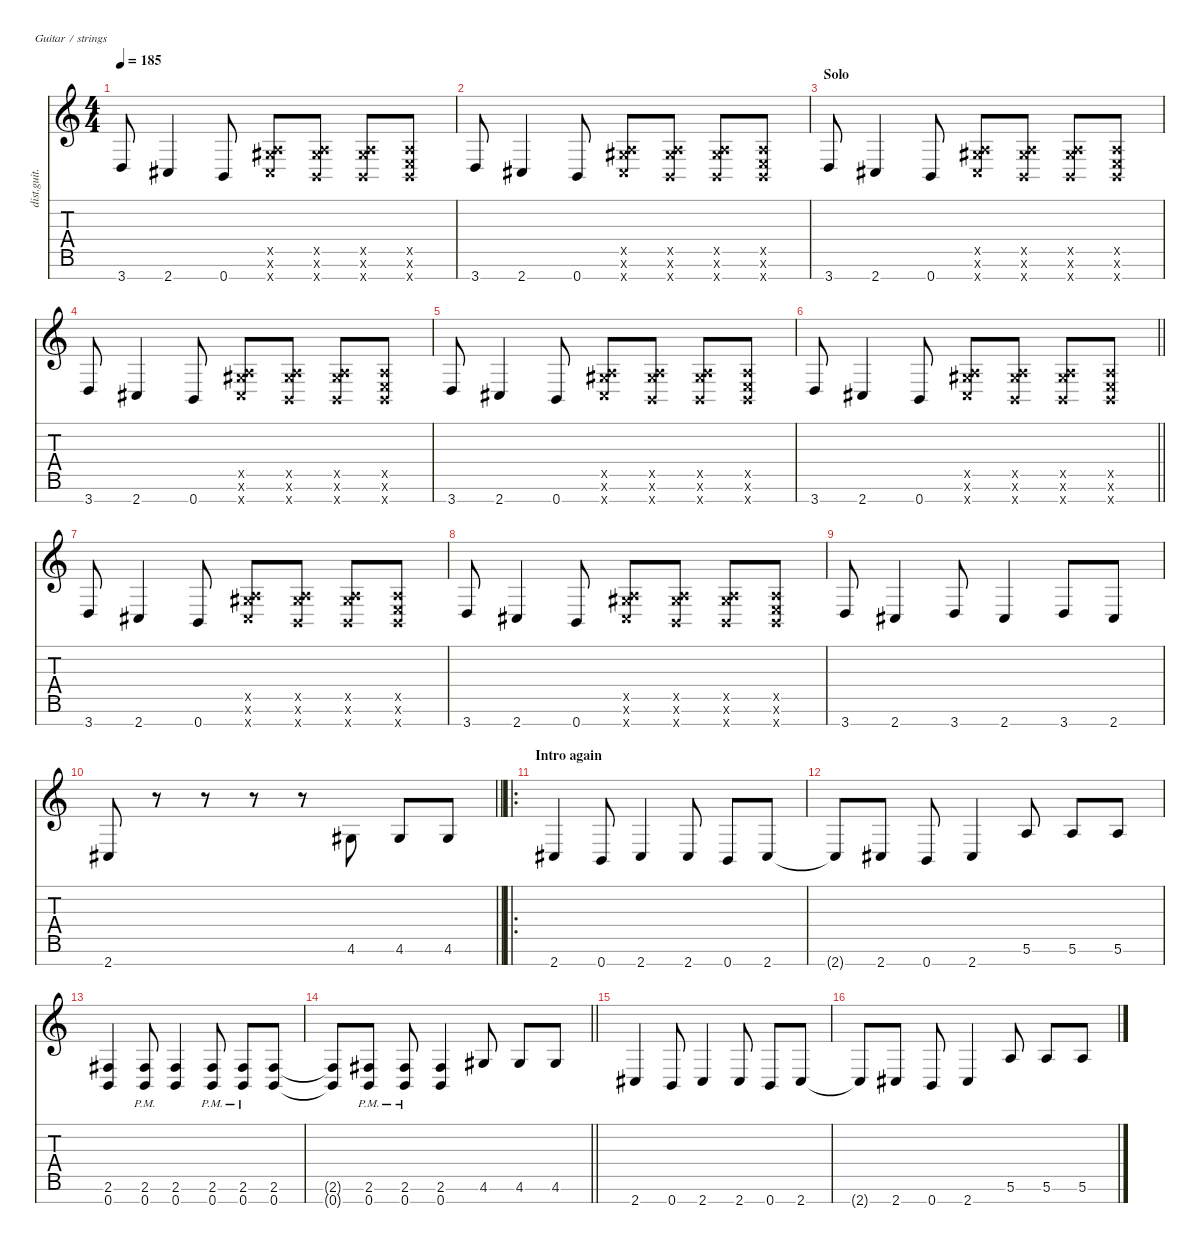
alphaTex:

\defaultSystemsLayout 4
\hideDynamics
\bracketExtendMode nobrackets
\track ("Guitar L - Petr" "dist.guit.") {instrument distortionguitar}
\staff {score tabs}
\tuning (E4 B3 G3 D3 A2 E2 B1)
\ts (4 4)
\tempo 185
\clef g2
\ks c
3.7.8{dy f beam Up} 2.7{acc #}.4{beam Up} 0.7.8{beam Up} (0.5{x} 4.6{x acc #} 2.7{x acc #}).8{beam Up} (0.5{x} 4.6{x acc #} 0.7{x}).8{beam Up} (0.5{x} 4.6{x acc #} 0.7{x}).8{beam Up} (0.5{x} 0.6{x} 0.7{x}).8{beam Up} |
3.7.8{beam Up} 2.7{acc #}.4{beam Up} 0.7.8{beam Up} (0.5{x} 4.6{x acc #} 2.7{x acc #}).8{beam Up} (0.5{x} 4.6{x acc #} 0.7{x}).8{beam Up} (0.5{x} 4.6{x acc #} 0.7{x}).8{beam Up} (0.5{x} 0.6{x} 0.7{x}).8{beam Up} |
\section ("" "Solo")
3.7.8{beam Up} 2.7{acc #}.4{beam Up} 0.7.8{beam Up} (0.5{x} 4.6{x acc #} 2.7{x acc #}).8{beam Up} (0.5{x} 4.6{x acc #} 0.7{x}).8{beam Up} (0.5{x} 4.6{x acc #} 0.7{x}).8{beam Up} (0.5{x} 0.6{x} 0.7{x}).8{beam Up} |
3.7.8{beam Up} 2.7{acc #}.4{beam Up} 0.7.8{beam Up} (0.5{x} 4.6{x acc #} 2.7{x acc #}).8{beam Up} (0.5{x} 4.6{x acc #} 0.7{x}).8{beam Up} (0.5{x} 4.6{x acc #} 0.7{x}).8{beam Up} (0.5{x} 0.6{x} 0.7{x}).8{beam Up} |
3.7.8{beam Up} 2.7{acc #}.4{beam Up} 0.7.8{beam Up} (0.5{x} 4.6{x acc #} 2.7{x acc #}).8{beam Up} (0.5{x} 4.6{x acc #} 0.7{x}).8{beam Up} (0.5{x} 4.6{x acc #} 0.7{x}).8{beam Up} (0.5{x} 0.6{x} 0.7{x}).8{beam Up} |
\barLineRight lightlight
3.7.8{beam Up} 2.7{acc #}.4{beam Up} 0.7.8{beam Up} (0.5{x} 4.6{x acc #} 2.7{x acc #}).8{beam Up} (0.5{x} 4.6{x acc #} 0.7{x}).8{beam Up} (0.5{x} 4.6{x acc #} 0.7{x}).8{beam Up} (0.5{x} 0.6{x} 0.7{x}).8{beam Up} |
3.7.8{beam Up} 2.7{acc #}.4{beam Up} 0.7.8{beam Up} (0.5{x} 4.6{x acc #} 2.7{x acc #}).8{beam Up} (0.5{x} 4.6{x acc #} 0.7{x}).8{beam Up} (0.5{x} 4.6{x acc #} 0.7{x}).8{beam Up} (0.5{x} 0.6{x} 0.7{x}).8{beam Up} |
3.7.8{beam Up} 2.7{acc #}.4{beam Up} 0.7.8{beam Up} (0.5{x} 4.6{x acc #} 2.7{x acc #}).8{beam Up} (0.5{x} 4.6{x acc #} 0.7{x}).8{beam Up} (0.5{x} 4.6{x acc #} 0.7{x}).8{beam Up} (0.5{x} 0.6{x} 0.7{x}).8{beam Up} |
3.7.8{beam Up} 2.7{acc #}.4{beam Up} 3.7.8{beam Up} 2.7{acc #}.4{beam Up} 3.7.8{beam Up} 2.7{acc #}.8{beam Up} |
\barLineRight lightlight
2.7{acc #}.8{beam Up} r.8{beam Down} r.8{beam Down} r.8{beam Down} r.8{beam Down} 4.6{acc #}.8{beam Up} 4.6{acc #}.8{beam Up} 4.6{acc #}.8{beam Up} |
\ro
\section ("" "Intro again")
2.7{acc #}.4{beam Up} 0.7.8{beam Up} 2.7{acc #}.4{beam Up} 2.7{acc #}.8{beam Up} 0.7.8{beam Up} 2.7{acc #}.8{beam Up} |
2.7{t acc #}.8{beam Up} 2.7{acc #}.8{beam Up} 0.7.8{beam Up} 2.7{acc #}.4{beam Up} 5.6.8{beam Up} 5.6.8{beam Up} 5.6.8{beam Up} |
(2.6{acc #} 0.7).4{beam Up} (2.6{pm acc #} 0.7{pm}).8{beam Up} (2.6{acc #} 0.7).4{beam Up} (2.6{pm acc #} 0.7{pm}).8{beam Up} (2.6{pm acc #} 0.7{pm}).8{beam Up} (2.6{acc #} 0.7).8{beam Up} |
\barLineRight lightlight
(2.6{t acc #} 0.7{t}).8{beam Up} (2.6{pm acc #} 0.7{pm}).8{beam Up} (2.6{pm acc #} 0.7{pm}).8{beam Up} (2.6{acc #} 0.7).4{beam Up} 4.6{acc #}.8{beam Up} 4.6{acc #}.8{beam Up} 4.6{acc #}.8{beam Up} |
2.7{acc #}.4{beam Up} 0.7.8{beam Up} 2.7{acc #}.4{beam Up} 2.7{acc #}.8{beam Up} 0.7.8{beam Up} 2.7{acc #}.8{beam Up} |
2.7{t acc #}.8{beam Up} 2.7{acc #}.8{beam Up} 0.7.8{beam Up} 2.7{acc #}.4{beam Up} 5.6.8{beam Up} 5.6.8{beam Up} 5.6.8{beam Up}
